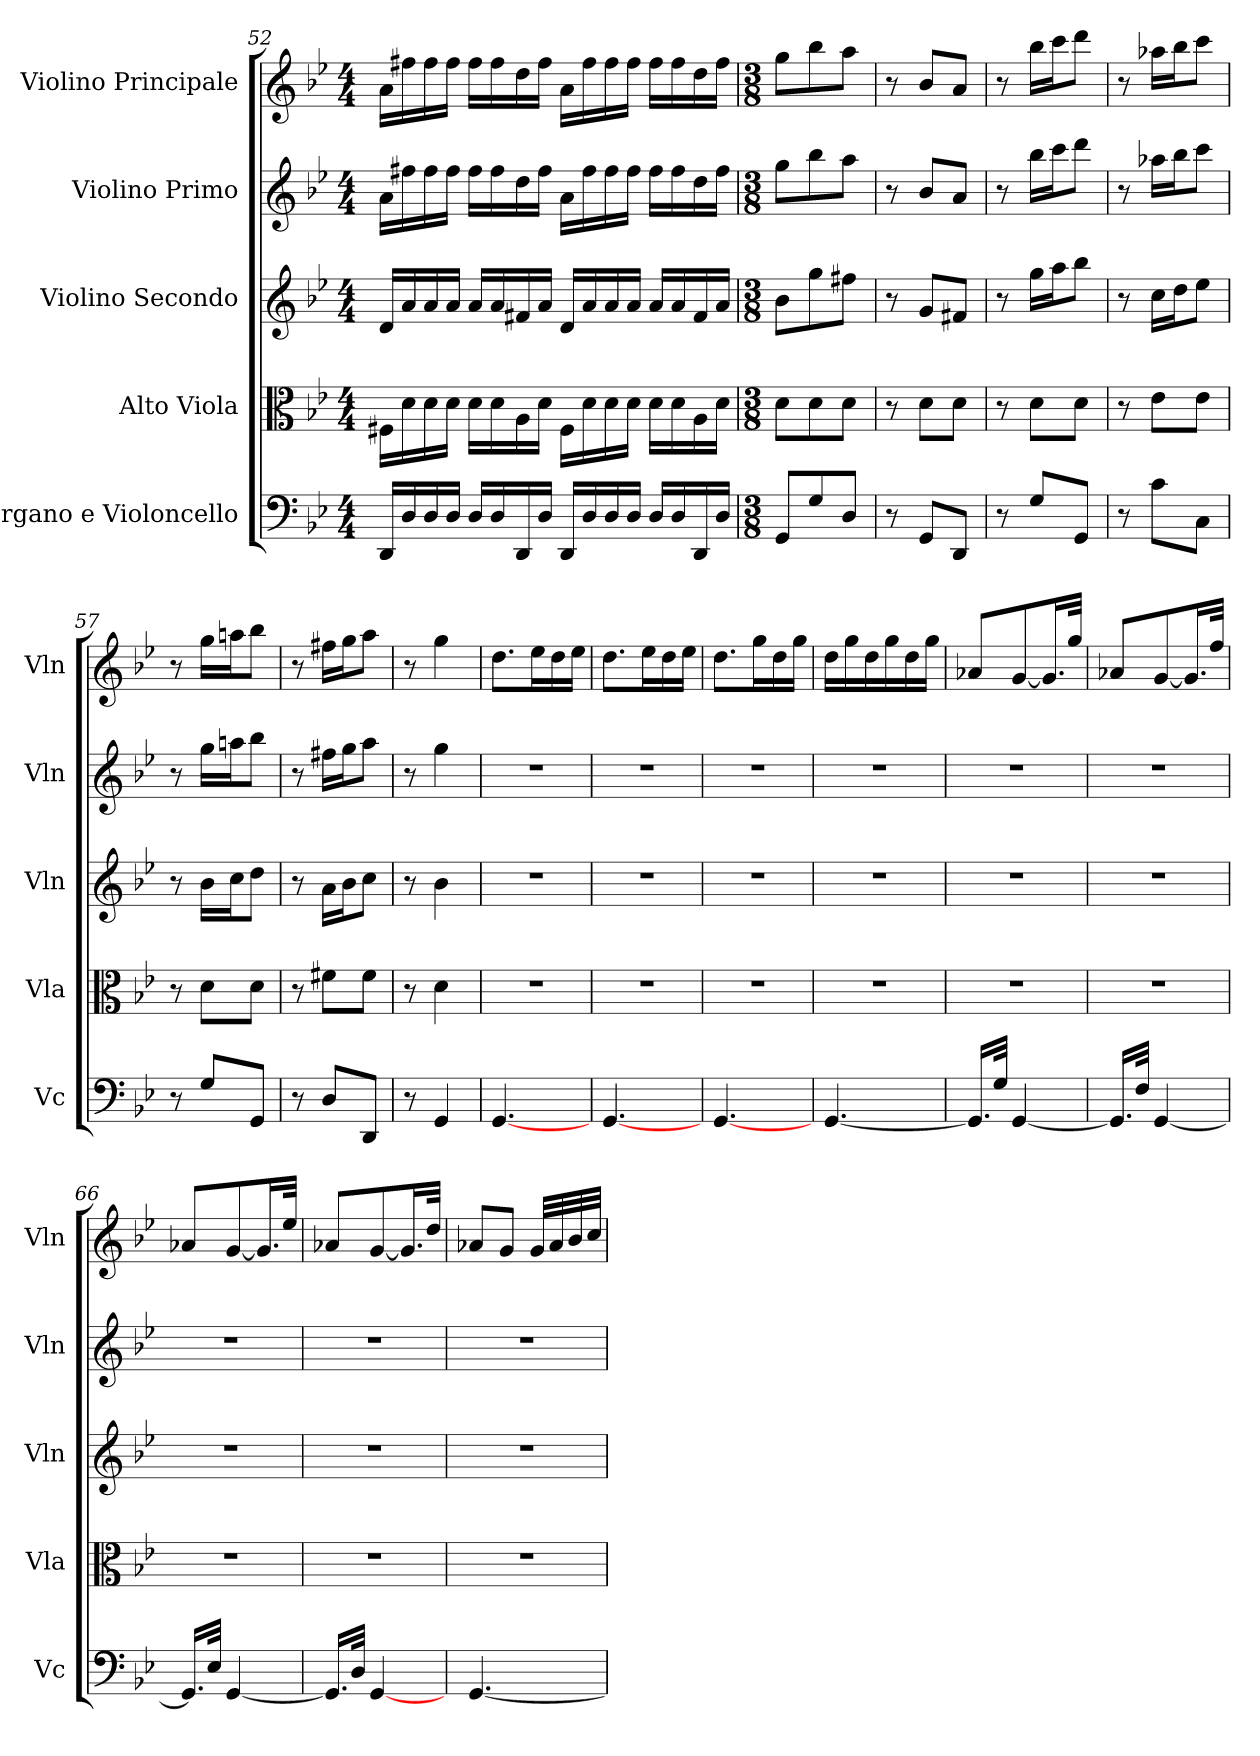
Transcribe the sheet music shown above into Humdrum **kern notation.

**kern	**kern	**kern	**kern	**kern
*part5	*part4	*part3	*part2	*part1
*staff5	*staff4	*staff3	*staff2	*staff1
*I"Organo e Violoncello	*I"Alto Viola	*I"Violino Secondo	*I"Violino Primo	*I"Violino Principale
*I'Vc	*I'Vla	*I'Vln	*I'Vln	*I'Vln
*clefF4	*clefC3	*clefG2	*clefG2	*clefG2
*k[b-e-]	*k[b-e-]	*k[b-e-]	*k[b-e-]	*k[b-e-]
*M4/4	*M4/4	*M4/4	*M4/4	*M4/4
=52	=52	=52	=52	=52
16DD/LL	16F#\LL	16d/LL	16a\LL	16a\LL
16D/	16d\	16a/	16ff#\	16ff#\
16D/	16d\	16a/	16ff#\	16ff#\
16D/JJ	16d\JJ	16a/JJ	16ff#\JJ	16ff#\JJ
16D/LL	16d\LL	16a/LL	16ff#\LL	16ff#\LL
16D/	16d\	16a/	16ff#\	16ff#\
16DD/	16A\	16f#/	16dd\	16dd\
16D/JJ	16d\JJ	16a/JJ	16ff#\JJ	16ff#\JJ
16DD/LL	16F#\LL	16d/LL	16a\LL	16a\LL
16D/	16d\	16a/	16ff#\	16ff#\
16D/	16d\	16a/	16ff#\	16ff#\
16D/JJ	16d\JJ	16a/JJ	16ff#\JJ	16ff#\JJ
16D/LL	16d\LL	16a/LL	16ff#\LL	16ff#\LL
16D/	16d\	16a/	16ff#\	16ff#\
16DD/	16A\	16f#/	16dd\	16dd\
16D/JJ	16d\JJ	16a/JJ	16ff#\JJ	16ff#\JJ
=53	=53	=53	=53	=53
*M3/8	*M3/8	*M3/8	*M3/8	*M3/8
8GG/L	8d\L	8b-\L	8gg\L	8gg\L
8G/	8d\	8gg\	8bb-\	8bb-\
8D/J	8d\J	8ff#\J	8aa\J	8aa\J
=54	=54	=54	=54	=54
8r	8r	8r	8r	8r
8GG/L	8d\L	8g/L	8b-/L	8b-/L
8DD/J	8d\J	8f#/J	8a/J	8a/J
=55	=55	=55	=55	=55
8r	8r	8r	8r	8r
8G/L	8d\L	16gg\LL	16bb-\LL	16bb-\LL
.	.	16aa\J	16ccc\J	16ccc\J
8GG/J	8d\J	8bb-\J	8ddd\J	8ddd\J
=56	=56	=56	=56	=56
8r	8r	8r	8r	8r
8c\L	8e-\L	16cc\LL	16aa-\LL	16aa-\LL
.	.	16dd\J	16bb-\J	16bb-\J
8C\J	8e-\J	8ee-\J	8ccc\J	8ccc\J
=57	=57	=57	=57	=57
8r	8r	8r	8r	8r
8G/L	8d\L	16b-\LL	16gg\LL	16gg\LL
.	.	16cc\J	16aan\J	16aan\J
8GG/J	8d\J	8dd\J	8bb-\J	8bb-\J
=58	=58	=58	=58	=58
8r	8r	8r	8r	8r
8D/L	8f#\L	16a\LL	16ff#\LL	16ff#\LL
.	.	16b-\J	16gg\J	16gg\J
8DD/J	8f#\J	8cc\J	8aa\J	8aa\J
=59	=59	=59	=59	=59
8r	8r	8r	8r	8r
4GG/	4d\	4b-\	4gg\	4gg\
=60	=60	=60	=60	=60
[4.GG/	4.r	4.r	4.r	8.dd\L
.	.	.	.	16ee-\L
.	.	.	.	16dd\
.	.	.	.	16ee-\JJ
=61	=61	=61	=61	=61
[4.GG/	4.r	4.r	4.r	8.dd\L
.	.	.	.	16ee-\L
.	.	.	.	16dd\
.	.	.	.	16ee-\JJ
=62	=62	=62	=62	=62
[4.GG/	4.r	4.r	4.r	8.dd\L
.	.	.	.	16gg\L
.	.	.	.	16dd\
.	.	.	.	16gg\JJ
=63	=63	=63	=63	=63
[4.GG/	4.r	4.r	4.r	16dd\LL
.	.	.	.	16gg\
.	.	.	.	16dd\
.	.	.	.	16gg\
.	.	.	.	16dd\
.	.	.	.	16gg\JJ
=64	=64	=64	=64	=64
16.GG/LL]	4.r	4.r	4.r	8a-/L
32G/JJk	.	.	.	.
[4GG/	.	.	.	[8g/
.	.	.	.	16.g/L]
.	.	.	.	32gg/JJk
=65	=65	=65	=65	=65
16.GG/LL]	4.r	4.r	4.r	8a-/L
32F/JJk	.	.	.	.
[4GG/	.	.	.	[8g/
.	.	.	.	16.g/L]
.	.	.	.	32ff/JJk
=66	=66	=66	=66	=66
16.GG/LL]	4.r	4.r	4.r	8a-/L
32E-/JJk	.	.	.	.
[4GG/	.	.	.	[8g/
.	.	.	.	16.g/L]
.	.	.	.	32ee-/JJk
=67	=67	=67	=67	=67
16.GG/LL]	4.r	4.r	4.r	8a-/L
32D/JJk	.	.	.	.
[4GG/	.	.	.	[8g/
.	.	.	.	16.g/L]
.	.	.	.	32dd/JJk
=68	=68	=68	=68	=68
[4.GG/	4.r	4.r	4.r	8a-/L
.	.	.	.	8g/J
.	.	.	.	32g/LLL
.	.	.	.	32a-/
.	.	.	.	32b-/
.	.	.	.	32cc/JJJ
=	=	=	=	=
*-	*-	*-	*-	*-
